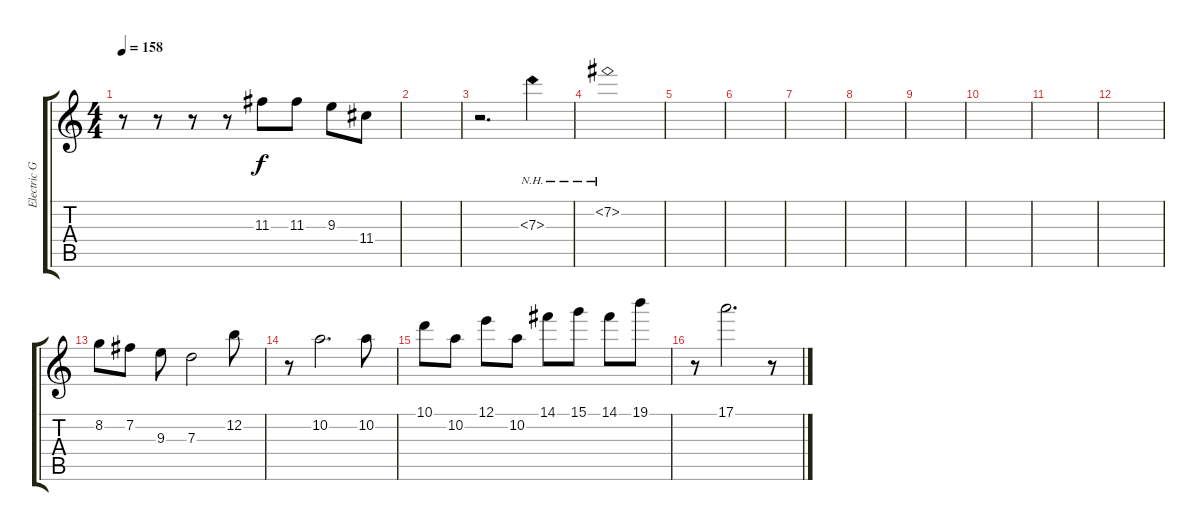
\track ("Electric Guitar 2" "Electric G") {instrument overdrivenguitar}
\staff {score tabs}
\tuning (E4 B3 G3 D3 A2 E2) {hide}
\ts (4 4)
\tempo 158
\clef g2
\ks c
r.8{dy f} r.8 r.8 r.8 11.3.8 11.3.8 9.3.8 11.4.8 |
|
r.2{d} 7.3{nh}.4 |
7.2{nh}.1 |
|
|
|
|
|
|
|
|
8.2.8 7.2.8 9.3.8 7.3.2 12.2.8 |
r.8 10.2.2{d} 10.2.8 |
10.1.8 10.2.8 12.1.8 10.2.8 14.1.8 15.1.8 14.1.8 19.1.8 |
r.8 17.1.2{d} r.8
